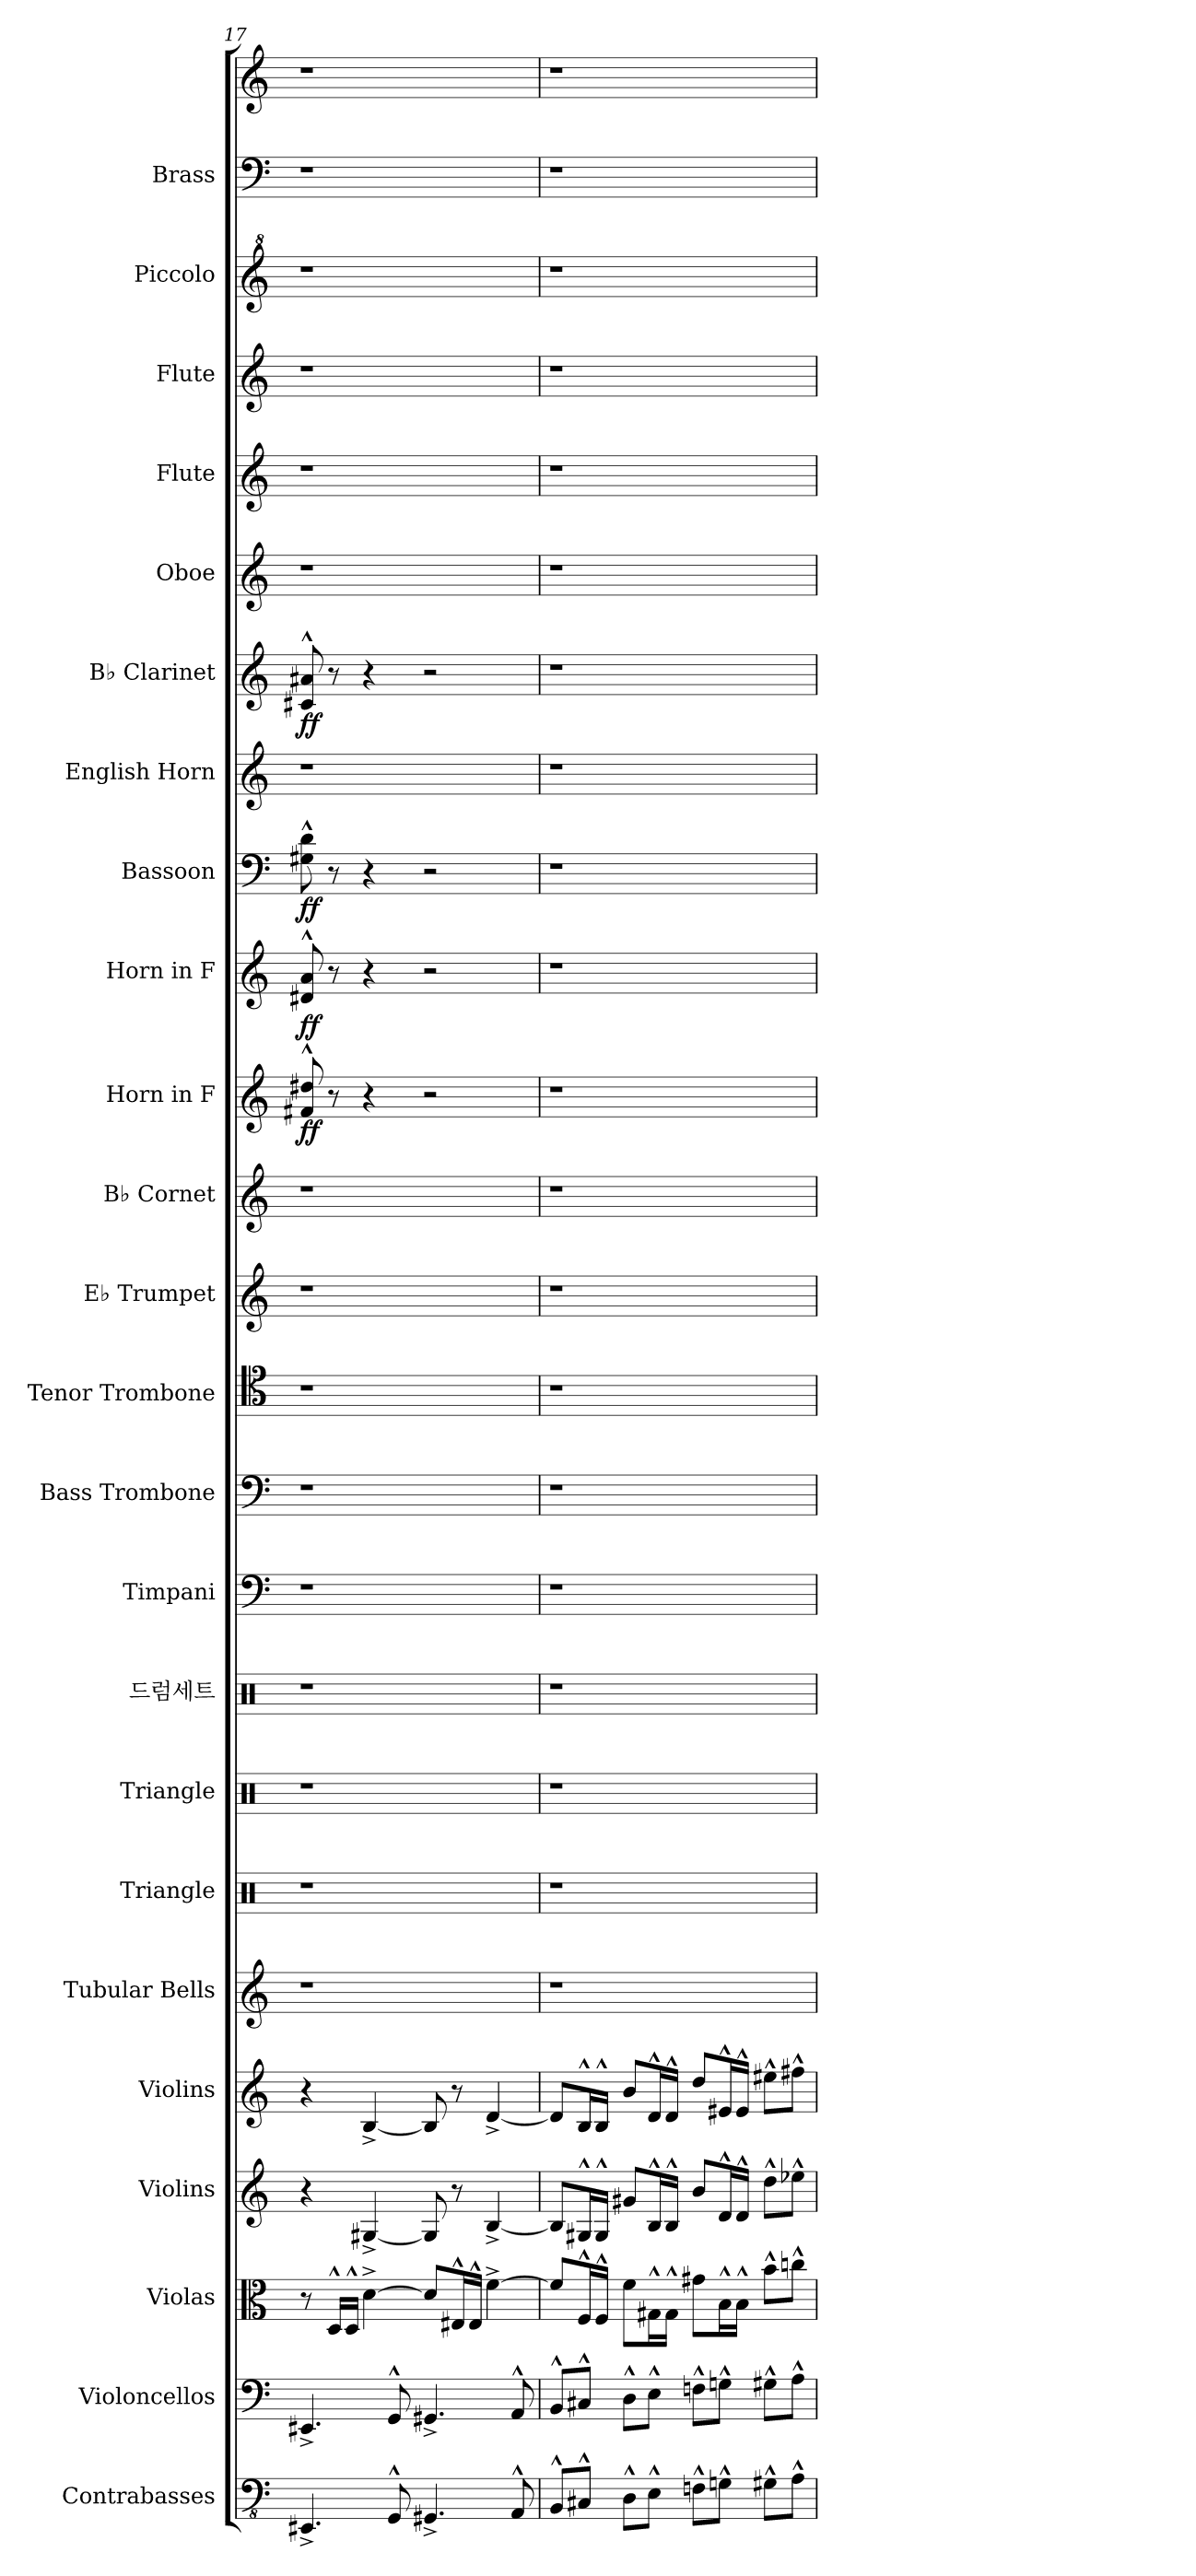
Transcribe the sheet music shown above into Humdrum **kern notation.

**kern	**kern	**kern	**kern	**kern	**kern	**kern	**kern	**kern	**kern	**kern	**kern	**kern	**kern	**kern	**dynam	**kern	**dynam	**kern	**dynam	**kern	**kern	**dynam	**kern	**kern	**kern	**kern	**kern	**kern
*part24	*part23	*part22	*part21	*part20	*part19	*part18	*part17	*part16	*part15	*part14	*part13	*part12	*part11	*part10	*part10	*part9	*part9	*part8	*part8	*part7	*part6	*part6	*part5	*part4	*part3	*part2	*part1	*part1
*staff25	*staff24	*staff23	*staff22	*staff21	*staff20	*staff19	*staff18	*staff17	*staff16	*staff15	*staff14	*staff13	*staff12	*staff11	*staff11	*staff10	*staff10	*staff9	*staff9	*staff8	*staff7	*staff7	*staff6	*staff5	*staff4	*staff3	*staff2	*staff1
*I"Contrabasses	*I"Violoncellos	*I"Violas	*I"Violins	*I"Violins	*I"Tubular Bells	*I"Triangle	*I"Triangle	*I"드럼세트	*I"Timpani	*I"Bass Trombone	*I"Tenor Trombone	*I"E♭ Trumpet	*I"B♭ Cornet	*I"Horn in F	*	*I"Horn in F	*	*I"Bassoon	*	*I"English Horn	*I"B♭ Clarinet	*	*I"Oboe	*I"Flute	*I"Flute	*I"Piccolo	*I"Brass	*
*I'Cbs.	*I'Vcs.	*I'Vlas.	*I'Vlns.	*I'Vlns.	*I'Tu. Be.	*I'Trgl.	*I'Trgl.	*	*I'Timp.	*I'B. Tbn.	*I'T. Tbn.	*I'E♭ Tpt.	*I'B♭ Cnt.	*	*	*	*	*I'Bsn.	*	*I'E. Hn.	*I'B♭ Cl.	*	*I'Ob.	*I'Fl.	*I'Fl.	*I'Picc.	*I'Br.	*
*clefFv4	*clefF4	*clefC3	*clefG2	*clefG2	*clefG2	*clefX	*clefX	*clefX	*clefF4	*clefF4	*clefC4	*clefG2	*clefG2	*clefG2	*	*clefG2	*	*clefF4	*	*clefG2	*clefG2	*	*clefG2	*clefG2	*clefG2	*clefG^2	*clefF4	*clefG2
*	*	*	*	*	*	*	*	*	*	*	*	*ITrd-2c-3	*ITrd1c2	*ITrd4c7	*	*ITrd4c7	*	*	*	*ITrd4c7	*ITrd1c2	*	*	*	*	*ITrd-7c-12	*	*
*k[]	*k[]	*k[]	*k[]	*k[]	*k[]	*k[]	*k[]	*k[]	*k[]	*k[]	*k[]	*k[b-e-a-]	*k[b-e-]	*k[b-]	*	*k[b-]	*	*k[]	*	*k[b-]	*k[b-e-]	*	*k[]	*k[]	*k[]	*k[]	*k[]	*k[]
=17	=17	=17	=17	=17	=17	=17	=17	=17	=17	=17	=17	=17	=17	=17	=17	=17	=17	=17	=17	=17	=17	=17	=17	=17	=17	=17	=17	=17
!	!	!	!	!	!	!	!	!	!	!	!	!	!	!	!LO:DY:b	!	!LO:DY:b	!	!LO:DY:b	!	!	!LO:DY:b	!	!	!	!	!	!
4.EEE#X^/	4.EE#X^/	8r	4r	4r	1r	1r	1r	1r	1r	1r	1r	1r	1r	8Bn/^^ 8g#X/^^	ff	8G#X/^^ 8d/^^	ff	8G#X\^^ 8d\^^	ff	1r	8Bn/^^ 8g#X/^^	ff	1r	1r	1r	1r	1r	1r
.	.	16D^^/LL	.	.	.	.	.	.	.	.	.	.	.	8r	.	8r	.	8r	.	.	8r	.	.	.	.	.	.	.
.	.	16D^^/JJ	.	.	.	.	.	.	.	.	.	.	.	.	.	.	.	.	.	.	.	.	.	.	.	.	.	.
.	.	[4d^\	[4G#X^/	[4B^/	.	.	.	.	.	.	.	.	.	4r	.	4r	.	4r	.	.	4r	.	.	.	.	.	.	.
8GGG^^/	8GG^^/	.	.	.	.	.	.	.	.	.	.	.	.	.	.	.	.	.	.	.	.	.	.	.	.	.	.	.
4.GGG#X^/	4.GG#X^/	8d/L]	8G#/]	8B/]	.	.	.	.	.	.	.	.	.	2r	.	2r	.	2r	.	.	2r	.	.	.	.	.	.	.
.	.	16E#X^^/L	8r	8r	.	.	.	.	.	.	.	.	.	.	.	.	.	.	.	.	.	.	.	.	.	.	.	.
.	.	16E#^^/JJ	.	.	.	.	.	.	.	.	.	.	.	.	.	.	.	.	.	.	.	.	.	.	.	.	.	.
.	.	[4f^\	[4B^/	[4d^/	.	.	.	.	.	.	.	.	.	.	.	.	.	.	.	.	.	.	.	.	.	.	.	.
8AAA^^/	8AA^^/	.	.	.	.	.	.	.	.	.	.	.	.	.	.	.	.	.	.	.	.	.	.	.	.	.	.	.
=18	=18	=18	=18	=18	=18	=18	=18	=18	=18	=18	=18	=18	=18	=18	=18	=18	=18	=18	=18	=18	=18	=18	=18	=18	=18	=18	=18	=18
8BBB^^/L	8BB^^/L	8f/L]	8B/L]	8d/L]	1r	1r	1r	1r	1r	1r	1r	1r	1r	1r	.	1r	.	1r	.	1r	1r	.	1r	1r	1r	1r	1r	1r
8CC#X^^/J	8C#X^^/J	16F^^/L	16G#X^^/L	16B^^/L	.	.	.	.	.	.	.	.	.	.	.	.	.	.	.	.	.	.	.	.	.	.	.	.
.	.	16F^^/JJ	16G#^^/JJ	16B^^/JJ	.	.	.	.	.	.	.	.	.	.	.	.	.	.	.	.	.	.	.	.	.	.	.	.
8DD^^\L	8D^^\L	8f\L	8g#X/L	8b/L	.	.	.	.	.	.	.	.	.	.	.	.	.	.	.	.	.	.	.	.	.	.	.	.
8EE^^\J	8E^^\J	16G#X^^\L	16B^^/L	16d^^/L	.	.	.	.	.	.	.	.	.	.	.	.	.	.	.	.	.	.	.	.	.	.	.	.
.	.	16G#^^\JJ	16B^^/JJ	16d^^/JJ	.	.	.	.	.	.	.	.	.	.	.	.	.	.	.	.	.	.	.	.	.	.	.	.
8FFn^^\L	8Fn^^\L	8g#X\L	8b/L	8dd/L	.	.	.	.	.	.	.	.	.	.	.	.	.	.	.	.	.	.	.	.	.	.	.	.
8GGn^^\J	8Gn^^\J	16B^^\L	16d^^/L	16e#X^^/L	.	.	.	.	.	.	.	.	.	.	.	.	.	.	.	.	.	.	.	.	.	.	.	.
.	.	16B^^\JJ	16d^^/JJ	16e#^^/JJ	.	.	.	.	.	.	.	.	.	.	.	.	.	.	.	.	.	.	.	.	.	.	.	.
8GG#X^^\L	8G#X^^\L	8b^^\L	8dd^^\L	8ee#X^^\L	.	.	.	.	.	.	.	.	.	.	.	.	.	.	.	.	.	.	.	.	.	.	.	.
8AA^^\J	8A^^\J	8ccn^^\J	8ee-X^^\J	8ff#X^^\J	.	.	.	.	.	.	.	.	.	.	.	.	.	.	.	.	.	.	.	.	.	.	.	.
=	=	=	=	=	=	=	=	=	=	=	=	=	=	=	=	=	=	=	=	=	=	=	=	=	=	=	=	=
*-	*-	*-	*-	*-	*-	*-	*-	*-	*-	*-	*-	*-	*-	*-	*-	*-	*-	*-	*-	*-	*-	*-	*-	*-	*-	*-	*-	*-
